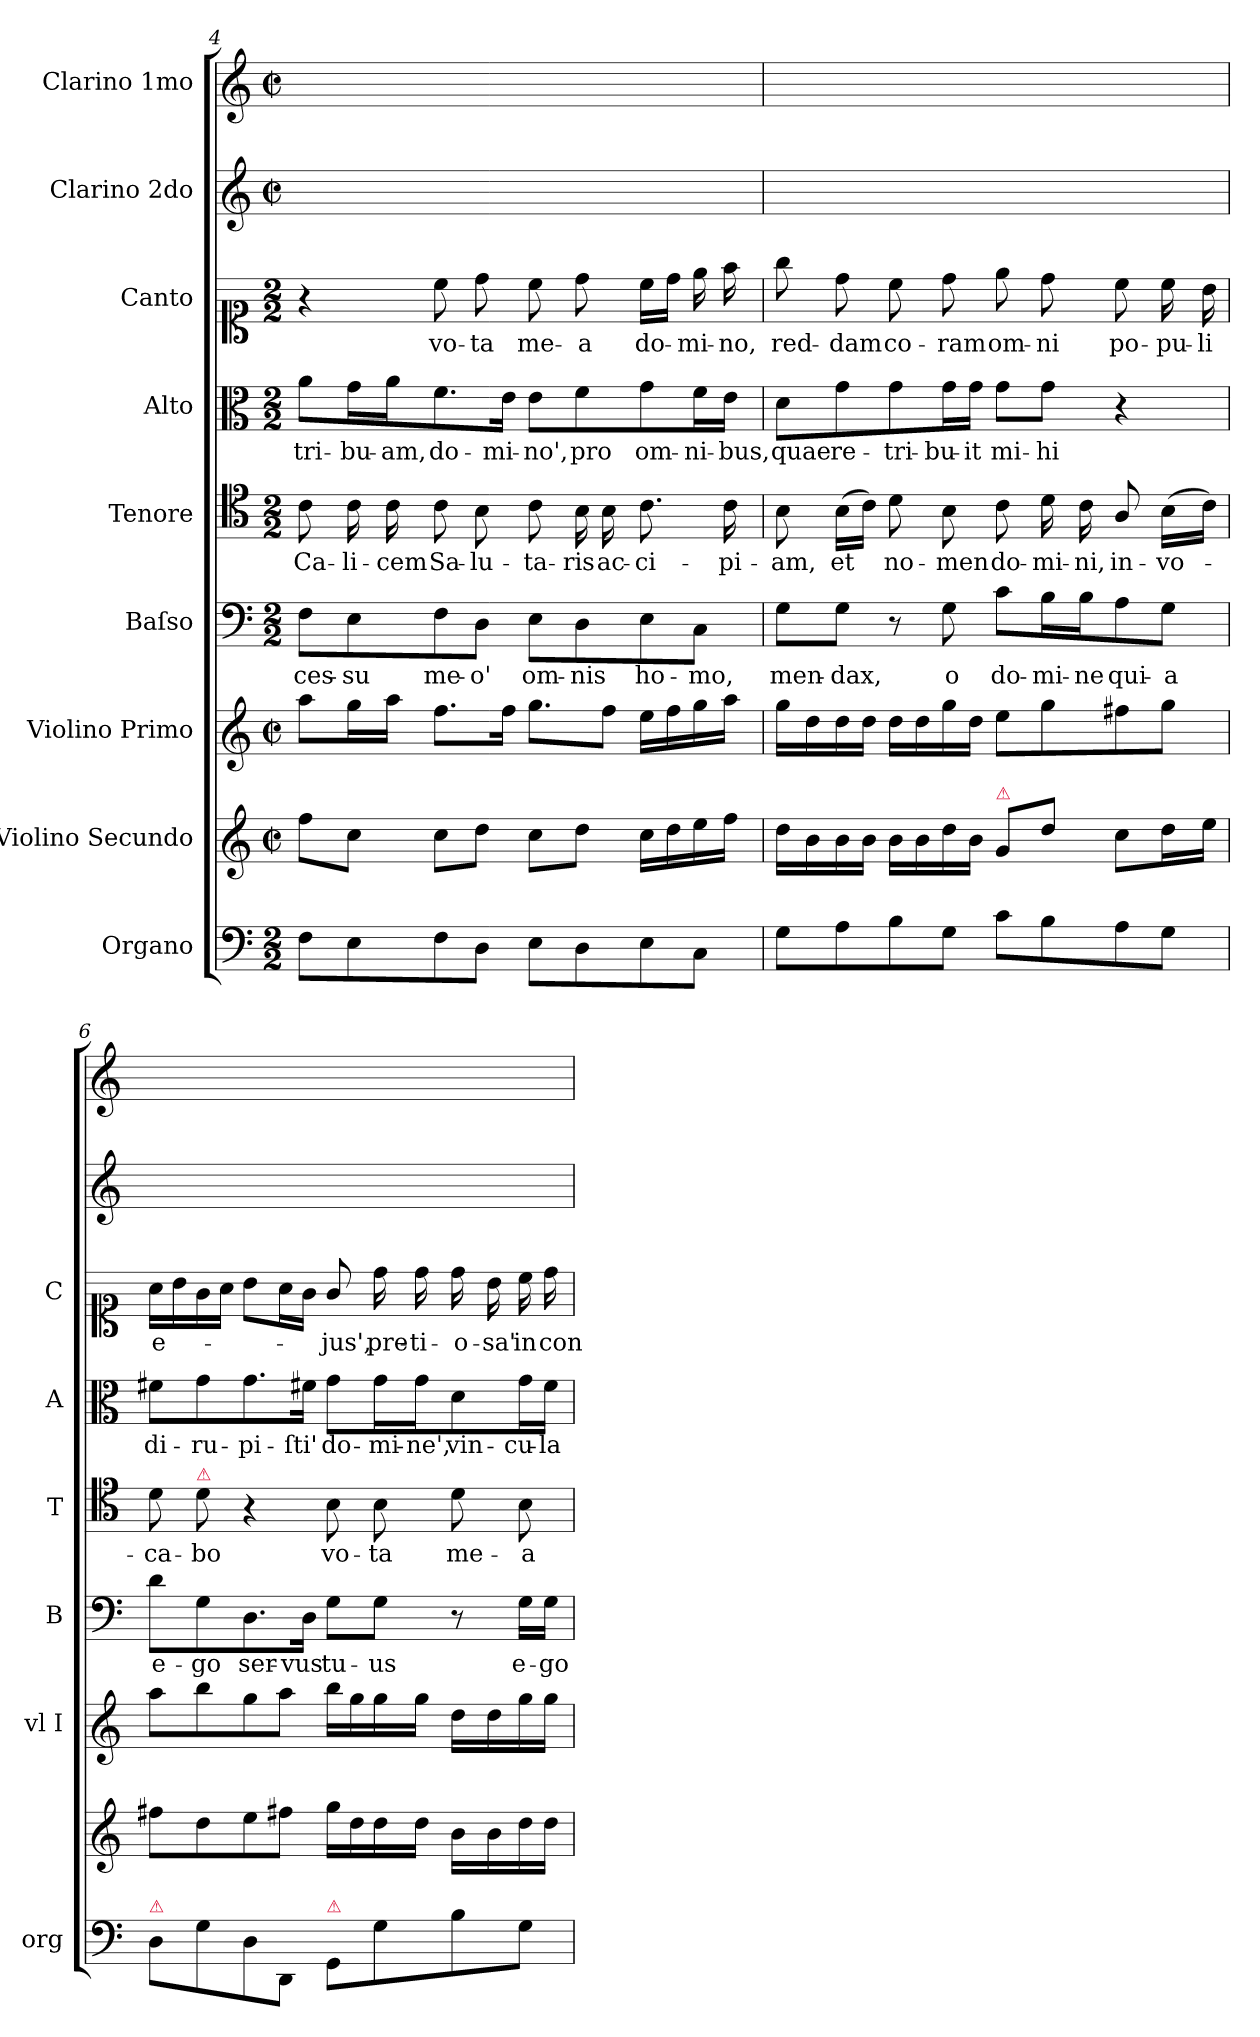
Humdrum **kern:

**kern	**kern	**kern	**kern	**text	**kern	**text	**kern	**text	**kern	**text	**kern	**kern
*part9	*part8	*part7	*part6	*part6	*part5	*part5	*part4	*part4	*part3	*part3	*part2	*part1
*staff9	*staff8	*staff7	*staff6	*staff6	*staff5	*staff5	*staff4	*staff4	*staff3	*staff3	*staff2	*staff1
*I"Organo	*I"Violino Secundo	*I"Violino Primo	*I"Baſso	*	*I"Tenore	*	*I"Alto	*	*I"Canto	*	*I"Clarino 2do	*I"Clarino 1mo
*I'org	*	*I'vl I	*I'B	*	*I'T	*	*I'A	*	*I'C	*	*	*
*clefF4	*clefG2	*clefG2	*clefF4	*	*clefC4	*	*clefC3	*	*clefC1	*	*clefG2	*clefG2
*k[]	*k[]	*k[]	*k[]	*	*k[]	*	*k[]	*	*k[]	*	*k[]	*k[]
*C:	*C:	*C:	*C:	*	*C:	*	*C:	*	*C:	*	*C:	*C:
*M2/2	*M2/2	*M2/2	*M2/2	*	*M2/2	*	*M2/2	*	*M2/2	*	*M2/2	*M2/2
*	*met(c|)	*met(c|)	*	*	*	*	*	*	*	*	*met(c|)	*met(c|)
=4	=4	=4	=4	=4	=4	=4	=4	=4	=4	=4	=4	=4
8F\L	8ff\L	8aa\L	8F\L	-ces-	8c\	Ca-	8a\L	-tri-	4r	.	1ryy	1ryy
8E\	8cc\J	16gg\L	8E\	-su	16c\	-li-	16g\L	-bu-	.	.	.	.
.	.	16aa\JJ	.	.	16c\	-cem	16a\J	-am,	.	.	.	.
8F\	8cc\L	8.ff\L	8F\	me-	8c\	Sa-	8.f\	do-	8cc\	vo-	.	.
8D\J	8dd\J	.	8D\J	-o'	8B\	-lu-	.	.	8dd\	-ta	.	.
.	.	16ff\Jk	.	.	.	.	16e\Jk	-mi-	.	.	.	.
8E\L	8cc\L	8.gg\L	8E\L	om-	8c\	-ta-	8e\L	-no',	8cc\	me-	.	.
8D\	8dd\J	.	8D\	-nis	16B\	-ris	8f\	pro	8dd\	-a	.	.
!	!	!LO:N:vis=8	!	!	!	!	!	!	!	!	!	!
.	.	16ff\J	.	.	16B\	ac-	.	.	.	.	.	.
8E\	16cc\LL	16ee\LL	8E\	ho-	8.c\	-ci-	8g\	om-	16cc\LL	do-	.	.
.	16dd\	16ff\	.	.	.	.	.	.	16dd\JJ	.	.	.
8C\J	16ee\	16gg\	8C\J	-mo,	.	.	16f\L	-ni-	16ee\	-mi-	.	.
.	16ff\JJ	16aa\JJ	.	.	16c\	-pi-	16e\JJ	-bus,	16ff\	-no,	.	.
=5	=5	=5	=5	=5	=5	=5	=5	=5	=5	=5	=5	=5
8G\L	16dd\LL	16gg\LL	8G\L	men-	8B\	-am,	8d\L	quae	8gg\	red-	1ryy	1ryy
.	16b\	16dd\	.	.	.	.	.	.	.	.	.	.
8A\	16b\	16dd\	8G\J	-dax,	(>16B\LL	et	8g\	re-	8dd\	-dam	.	.
.	16b\JJ	16dd\JJ	.	.	16c\JJ)	.	.	.	.	.	.	.
8B\	16b\LL	16dd\LL	8r	.	8d\	no-	8g\	-tri-	8cc\	co-	.	.
.	16b\	16dd\	.	.	.	.	.	.	.	.	.	.
8G\J	16dd\	16gg\	8G\	o	8B\	-men	16g\L	-bu-	8dd\	-ram	.	.
.	16b\JJ	16dd\JJ	.	.	.	.	16g\JJ	-it	.	.	.	.
!	!LO:TX:a:color=crimson:t=⚠	!	!	!	!	!	!	!	!	!	!	!
8c\L	8g/L	8ee\L	8c\L	do-	8c\	do-	8g\L	mi-	8ee\	om-	.	.
8B\	8dd\J	8gg\	16B\L	-mi-	16d\	-mi-	8g\J	-hi	8dd\	-ni	.	.
.	.	.	16B\J	-ne	16c\	-ni,	.	.	.	.	.	.
8A\	8cc\L	8ff#X\	8A\	qui-	8A/	in-	4r	.	8cc\	po-	.	.
8G\J	16dd\L	8gg\J	8G\J	-a	(>16B\LL	-vo-	.	.	16cc\	-pu-	.	.
.	16ee\JJ	.	.	.	16c\JJ)	.	.	.	16b\	-li	.	.
=6	=6	=6	=6	=6	=6	=6	=6	=6	=6	=6	=6	=6
!LO:TX:a:color=crimson:t=⚠	!	!	!	!	!	!	!	!	!	!	!	!
8D\L	8ff#X\L	8aa\L	8d\L	e-	8d\	-ca-	8f#X\L	di-	16a\LL	e-	1ryy	1ryy
.	.	.	.	.	.	.	.	.	16b\	.	.	.
!	!	!	!	!	!LO:TX:a:color=crimson:t=⚠	!	!	!	!	!	!	!
8G\	8dd\	8bb\	8G\	-go	8d\	-bo	8g\	-ru-	16g\	.	.	.
.	.	.	.	.	.	.	.	.	16a\JJ	.	.	.
8D\	8ee\	8gg\	8.D\	ser-	4r	.	8.g\	-pi-	8b\L	.	.	.
8DD/J	8ff#X\J	8aa\J	.	.	.	.	.	.	16a\L	.	.	.
.	.	.	16D\Jk	-vus	.	.	16f#X\Jk	-ſti'	16g\JJ	.	.	.
!LO:TX:a:color=crimson:t=⚠	!	!	!	!	!	!	!	!	!	!	!	!
8GG/L	16gg\LL	16bb\LL	8G\L	tu-	8B\	vo-	8g\L	do-	8g/	-jus',	.	.
.	16dd\	16gg\	.	.	.	.	.	.	.	.	.	.
8G\	16dd\	16gg\	8G\J	-us	8B\	-ta	16g\L	-mi-	16dd\	pre-	.	.
.	16dd\JJ	16gg\JJ	.	.	.	.	16g\J	-ne',	16dd\	-ti-	.	.
8B\	16b\LL	16dd\LL	8r	.	8d\	me-	8d\	vin-	16dd\	-o-	.	.
.	16b\	16dd\	.	.	.	.	.	.	16b\	-sa'	.	.
8G\J	16dd\	16gg\	16G\LL	e-	8B\	-a	16g\L	-cu-	16cc\	in	.	.
.	16dd\JJ	16gg\JJ	16G\JJ	-go	.	.	16f#\JJ	-la	16dd\	con-	.	.
=	=	=	=	=	=	=	=	=	=	=	=	=
*-	*-	*-	*-	*-	*-	*-	*-	*-	*-	*-	*-	*-
